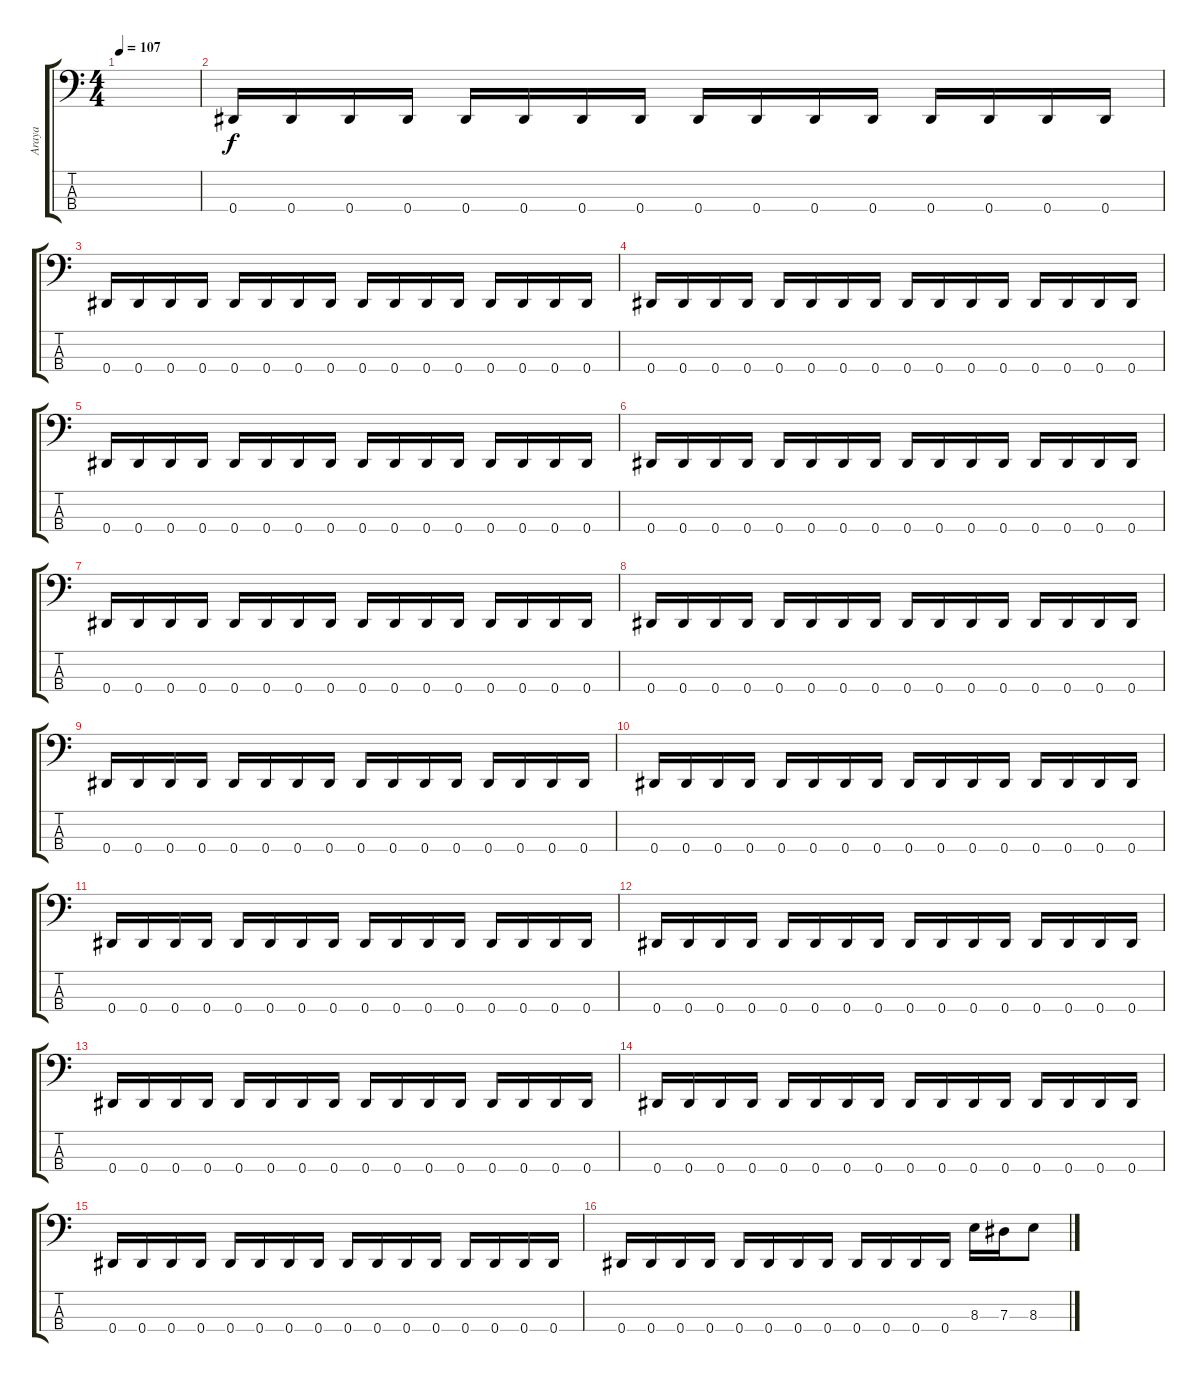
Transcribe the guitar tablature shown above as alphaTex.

\track ("Araya" "Araya") {instrument electricbasspick}
\staff {score tabs}
\tuning (Gb2 Db2 Ab1 Eb1) {hide}
\ts (4 4)
\tempo 107
\clef f4
\ks c
|
0.4.16 0.4.16 0.4.16 0.4.16 0.4.16 0.4.16 0.4.16 0.4.16 0.4.16 0.4.16 0.4.16 0.4.16 0.4.16 0.4.16 0.4.16 0.4.16 |
0.4.16 0.4.16 0.4.16 0.4.16 0.4.16 0.4.16 0.4.16 0.4.16 0.4.16 0.4.16 0.4.16 0.4.16 0.4.16 0.4.16 0.4.16 0.4.16 |
0.4.16 0.4.16 0.4.16 0.4.16 0.4.16 0.4.16 0.4.16 0.4.16 0.4.16 0.4.16 0.4.16 0.4.16 0.4.16 0.4.16 0.4.16 0.4.16 |
0.4.16 0.4.16 0.4.16 0.4.16 0.4.16 0.4.16 0.4.16 0.4.16 0.4.16 0.4.16 0.4.16 0.4.16 0.4.16 0.4.16 0.4.16 0.4.16 |
0.4.16 0.4.16 0.4.16 0.4.16 0.4.16 0.4.16 0.4.16 0.4.16 0.4.16 0.4.16 0.4.16 0.4.16 0.4.16 0.4.16 0.4.16 0.4.16 |
0.4.16 0.4.16 0.4.16 0.4.16 0.4.16 0.4.16 0.4.16 0.4.16 0.4.16 0.4.16 0.4.16 0.4.16 0.4.16 0.4.16 0.4.16 0.4.16 |
0.4.16 0.4.16 0.4.16 0.4.16 0.4.16 0.4.16 0.4.16 0.4.16 0.4.16 0.4.16 0.4.16 0.4.16 0.4.16 0.4.16 0.4.16 0.4.16 |
0.4.16 0.4.16 0.4.16 0.4.16 0.4.16 0.4.16 0.4.16 0.4.16 0.4.16 0.4.16 0.4.16 0.4.16 0.4.16 0.4.16 0.4.16 0.4.16 |
0.4.16 0.4.16 0.4.16 0.4.16 0.4.16 0.4.16 0.4.16 0.4.16 0.4.16 0.4.16 0.4.16 0.4.16 0.4.16 0.4.16 0.4.16 0.4.16 |
0.4.16 0.4.16 0.4.16 0.4.16 0.4.16 0.4.16 0.4.16 0.4.16 0.4.16 0.4.16 0.4.16 0.4.16 0.4.16 0.4.16 0.4.16 0.4.16 |
0.4.16 0.4.16 0.4.16 0.4.16 0.4.16 0.4.16 0.4.16 0.4.16 0.4.16 0.4.16 0.4.16 0.4.16 0.4.16 0.4.16 0.4.16 0.4.16 |
0.4.16 0.4.16 0.4.16 0.4.16 0.4.16 0.4.16 0.4.16 0.4.16 0.4.16 0.4.16 0.4.16 0.4.16 0.4.16 0.4.16 0.4.16 0.4.16 |
0.4.16 0.4.16 0.4.16 0.4.16 0.4.16 0.4.16 0.4.16 0.4.16 0.4.16 0.4.16 0.4.16 0.4.16 0.4.16 0.4.16 0.4.16 0.4.16 |
0.4.16 0.4.16 0.4.16 0.4.16 0.4.16 0.4.16 0.4.16 0.4.16 0.4.16 0.4.16 0.4.16 0.4.16 0.4.16 0.4.16 0.4.16 0.4.16 |
0.4.16 0.4.16 0.4.16 0.4.16 0.4.16 0.4.16 0.4.16 0.4.16 0.4.16 0.4.16 0.4.16 0.4.16 8.3.16 7.3.16 8.3.8
